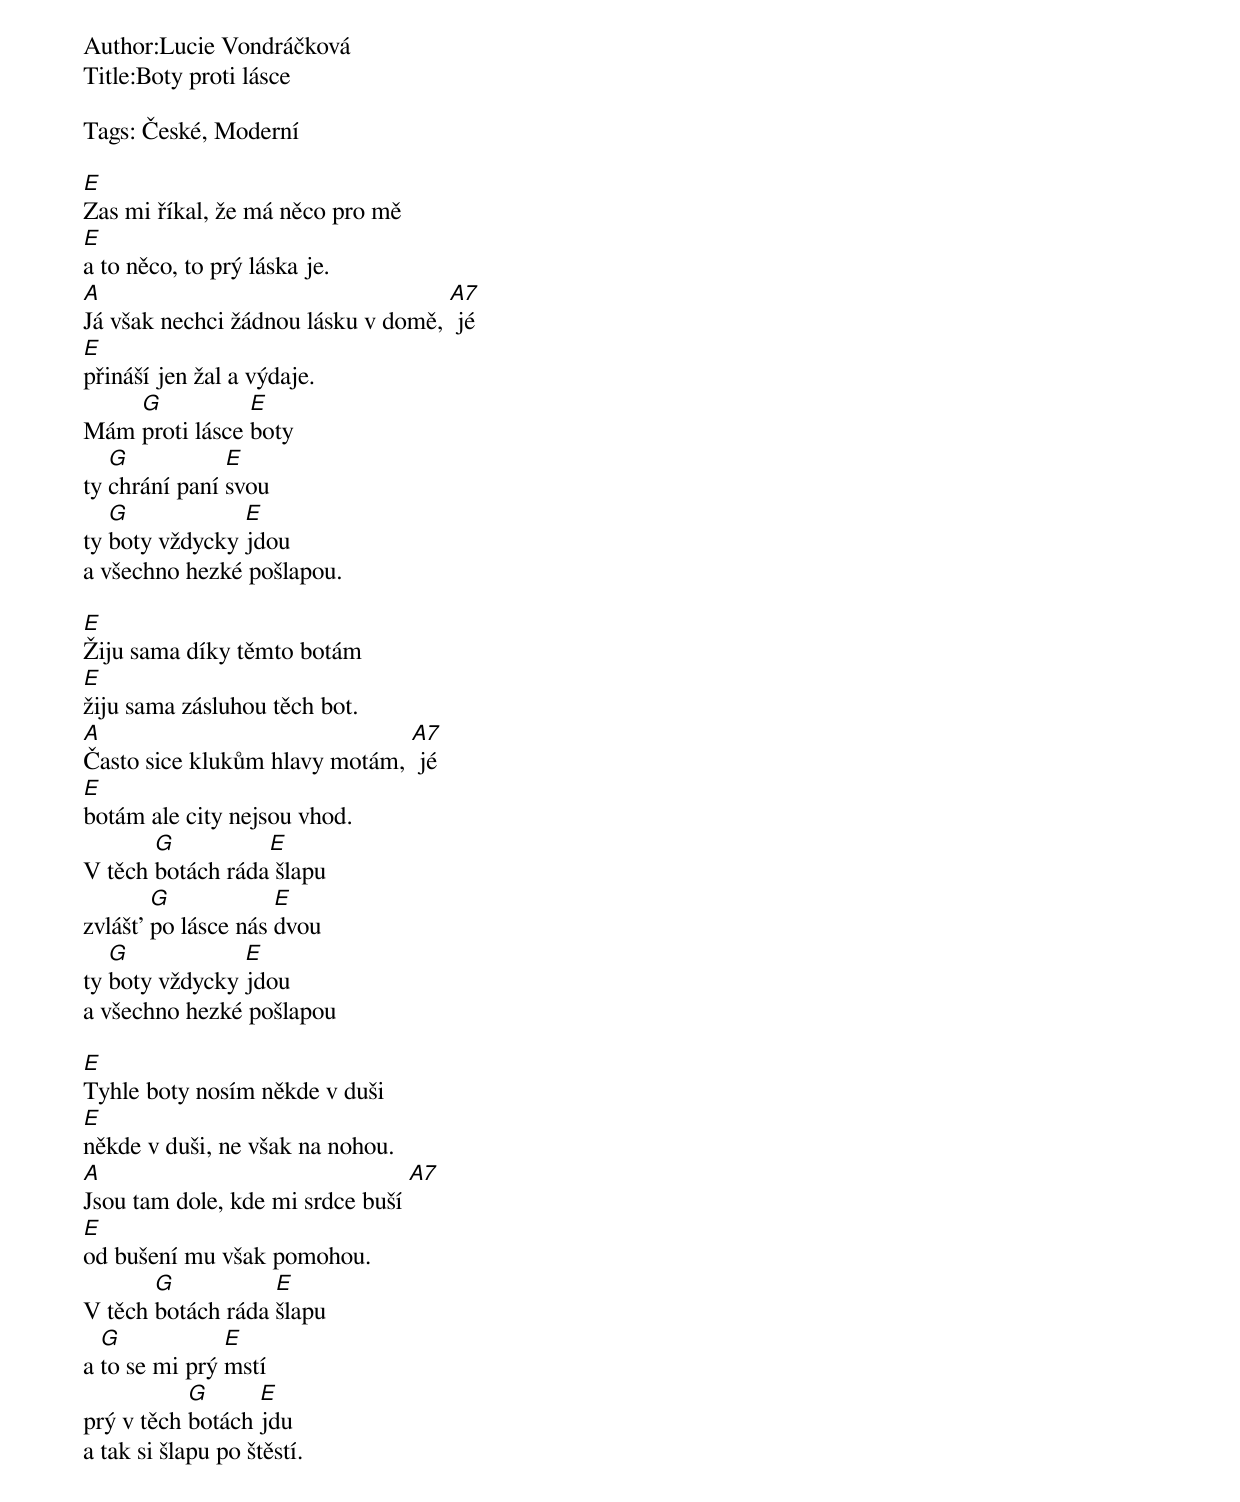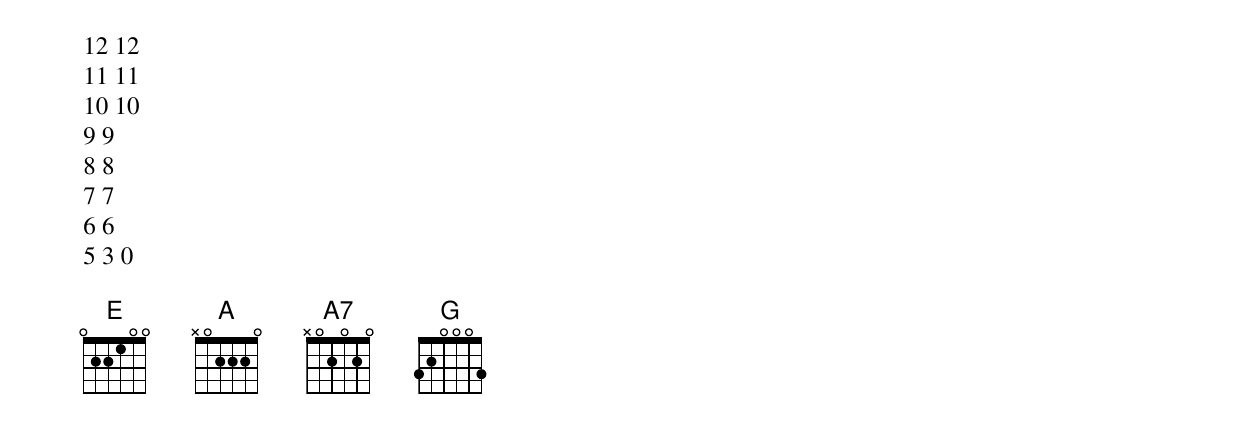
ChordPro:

Author:Lucie Vondráčková
Title:Boty proti lásce

Tags: České, Moderní

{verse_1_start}
[E]Zas mi říkal, že má něco pro mě
[E]a to něco, to prý láska je.
[A]Já však nechci žádnou lásku v domě, [A7] jé
[E]přináší jen žal a výdaje.
Mám [G]proti lásce [E]boty
ty [G]chrání paní [E]svou
ty [G]boty vždycky [E]jdou
a všechno hezké pošlapou.
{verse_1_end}

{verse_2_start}
[E]Žiju sama díky těmto botám
[E]žiju sama zásluhou těch bot.
[A]Často sice klukům hlavy motám, [A7] jé
[E]botám ale city nejsou vhod.
V těch [G]botách ráda[E] šlapu
zvlášt’ [G]po lásce nás [E]dvou
ty [G]boty vždycky [E]jdou
a všechno hezké pošlapou
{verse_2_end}

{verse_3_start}
[E]Tyhle boty nosím někde v duši
[E]někde v duši, ne však na nohou.
[A]Jsou tam dole, kde mi srdce buší [A7]
[E]od bušení mu však pomohou.
V těch [G]botách ráda [E]šlapu
a [G]to se mi prý [E]mstí
prý v těch [G]botách [E]jdu
a tak si šlapu po štěstí.
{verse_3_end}

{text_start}

12 12
11 11
10 10
9 9
8 8
7 7
6 6
5 3 0

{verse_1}
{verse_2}
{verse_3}
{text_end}
